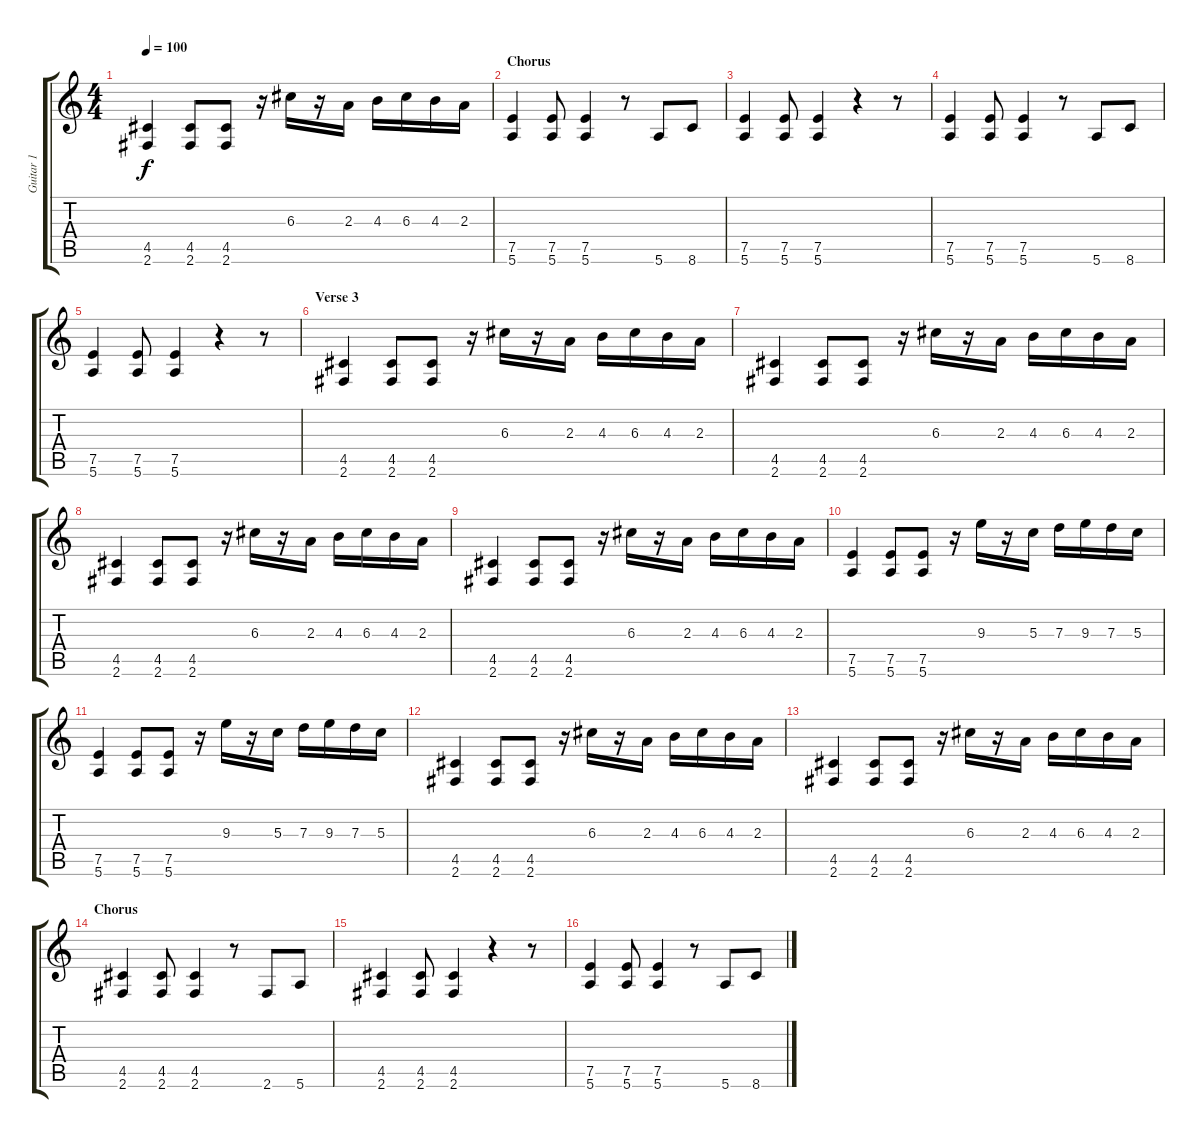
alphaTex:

\track ("Guitar 1" "Guitar 1") {instrument overdrivenguitar}
\staff {score tabs}
\tuning (E4 B3 G3 D3 A2 E2) {hide}
\ts (4 4)
\tempo 100
\clef g2
\ks c
(4.5 2.6).4{dy f} (4.5 2.6).8 (4.5 2.6).8 r.16 6.3.16 r.16 2.3.16 4.3.16 6.3.16 4.3.16 2.3.16 |
\section ("" "Chorus")
(7.5 5.6).4 (7.5 5.6).8 (7.5 5.6).4 r.8 5.6.8 8.6.8 |
(7.5 5.6).4 (7.5 5.6).8 (7.5 5.6).4 r.4 r.8 |
(7.5 5.6).4 (7.5 5.6).8 (7.5 5.6).4 r.8 5.6.8 8.6.8 |
(7.5 5.6).4 (7.5 5.6).8 (7.5 5.6).4 r.4 r.8 |
\section ("" "Verse 3")
(4.5 2.6).4 (4.5 2.6).8 (4.5 2.6).8 r.16 6.3.16 r.16 2.3.16 4.3.16 6.3.16 4.3.16 2.3.16 |
(4.5 2.6).4 (4.5 2.6).8 (4.5 2.6).8 r.16 6.3.16 r.16 2.3.16 4.3.16 6.3.16 4.3.16 2.3.16 |
(4.5 2.6).4 (4.5 2.6).8 (4.5 2.6).8 r.16 6.3.16 r.16 2.3.16 4.3.16 6.3.16 4.3.16 2.3.16 |
(4.5 2.6).4 (4.5 2.6).8 (4.5 2.6).8 r.16 6.3.16 r.16 2.3.16 4.3.16 6.3.16 4.3.16 2.3.16 |
(7.5 5.6).4 (7.5 5.6).8 (7.5 5.6).8 r.16 9.3.16 r.16 5.3.16 7.3.16 9.3.16 7.3.16 5.3.16 |
(7.5 5.6).4 (7.5 5.6).8 (7.5 5.6).8 r.16 9.3.16 r.16 5.3.16 7.3.16 9.3.16 7.3.16 5.3.16 |
(4.5 2.6).4 (4.5 2.6).8 (4.5 2.6).8 r.16 6.3.16 r.16 2.3.16 4.3.16 6.3.16 4.3.16 2.3.16 |
(4.5 2.6).4 (4.5 2.6).8 (4.5 2.6).8 r.16 6.3.16 r.16 2.3.16 4.3.16 6.3.16 4.3.16 2.3.16 |
\section ("" "Chorus")
(4.5 2.6).4 (4.5 2.6).8 (4.5 2.6).4 r.8 2.6.8 5.6.8 |
(4.5 2.6).4 (4.5 2.6).8 (4.5 2.6).4 r.4 r.8 |
(7.5 5.6).4 (7.5 5.6).8 (7.5 5.6).4 r.8 5.6.8 8.6.8
